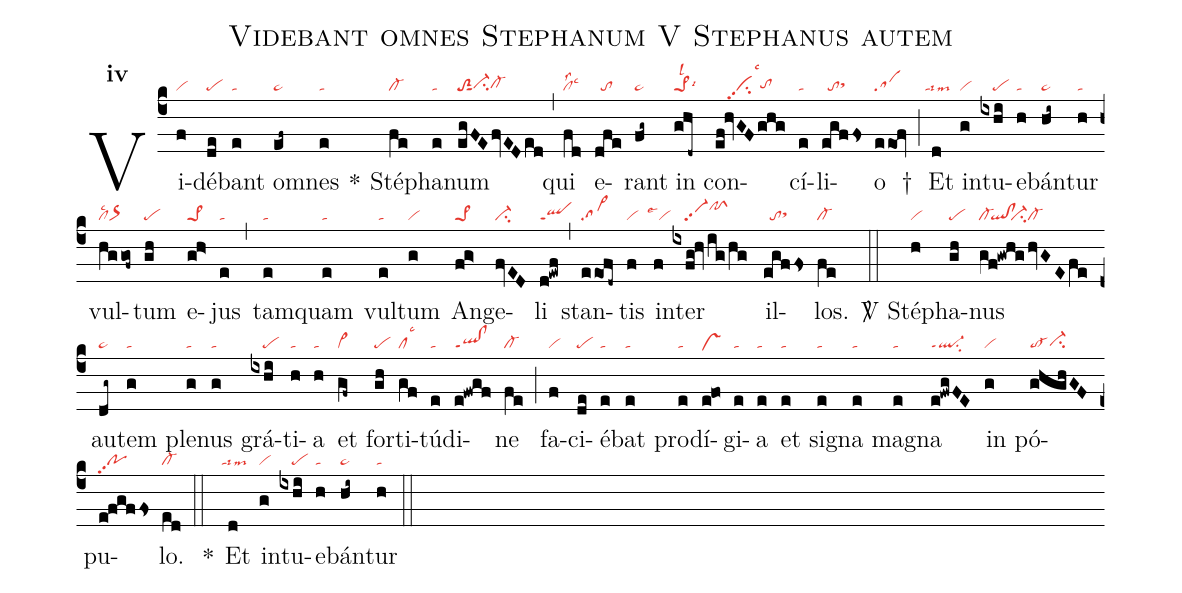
name:Videbant omnes Stephanum V Stephanus autem;
office-part:re;
mode:4;
nabc-lines:1;
%%
initial-style: 1;
name: Videbant omnes Stephanum;
mode: 4;
office-part: Responsorium;
annotation: Resp.;
annotation: iv;
nabc-lines: 1;
%%
(c4) Vi(f|vi)dé(de|pe)bant(e|ta) om(ef~|ta>)nes(e|ta) *() Sté(fe|cl-)pha(e|ta)num(egFEfvEDed|toS2sut1ci-hgcl-hg) (,) qui(fd|cllss2lsc3) e(dfe|//to)rant(fg~|ta>) in(ghd~|pe>1lsl2lsi6) con(ef!hvGFghg|////cipp2lsc3tohg)cí(e|ta)li(egffs|//tosthh)o(eeof|sa) †(;) Et(d|``talsim3) in(g|vi)tu(ixhi|////pe)e(h|ta)bán(hi~|ta>)tur(h|ta) vul(hggof~|cllsc2or>)tum(gh|pe) e(gh>|pe>1)jus(e|ta) (,) tam(e|ta)quam(e|ta) vul(e|ta)tum(g|vi) An(fg>|pe>1)ge(fvED|ci-)li(d!ewf|qlppt1) (,) stan(eeofd~|sa>)tis(f|vi) in(f|``vilse1)ter(ixfg!hv/ig/hg|////vi-pp2pfShj) il(egffs|//tosthh)los.(fe|cl-) (::)

<sp>V/</sp> Sté(h|vi)pha(gh|pe)nus(gf!gwhg/hvGEfe|cl-`ql!cl``ci-cl-) au(dg~|ta>)tem(g|ta) ple(g|ta)nus(g|ta) grá(ixhi|////pe)ti(h|ta)a(h|ta) et(gf~|vi>) for(gh|pe)ti(gf|cllsc3)tú(e|ta)di(e!fwgf|ql!clppt1)ne(fe|cl-) (;) fa(f|vi)ci(de|pe)é(e|ta)bat(e|ta) prod(e|ta)í(e!fo|vshe)gi(e|ta)a(e|ta) et(e|ta) si(e|ta)gna(e|ta) ma(e|ta)gna(e!fwgFE|ql-ppt1su2) in(g|vi) pó(ghghGF|to-ci-hg)pu(e!fgffs|popp2)lo.(ed|cl-) (::)
*() Et(d|``talsim3) in(g|vi)tu(ixhi|////pe)e(h|ta)bán(hi~|ta>)tur(h|ta) (::)
